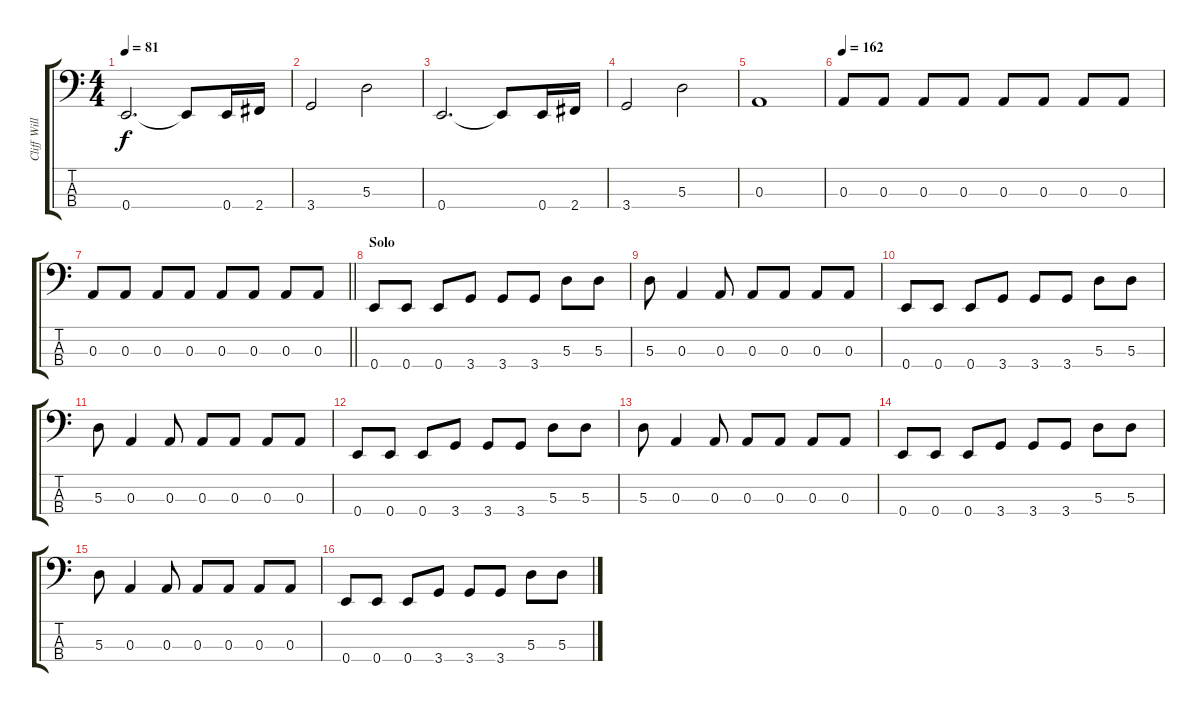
\track ("Cliff Williams" "Cliff Will") {instrument electricbassfinger}
\staff {score tabs}
\tuning (G2 D2 A1 E1) {hide}
\ts (4 4)
\tempo 81
\clef f4
\ks c
0.4.2{d dy f} 0.4{t}.8 0.4.16 2.4.16 |
3.4.2 5.3.2 |
0.4.2{d} 0.4{t}.8 0.4.16 2.4.16 |
3.4.2 5.3.2 |
0.3.1 |
\tempo 162
0.3.8 0.3.8 0.3.8 0.3.8 0.3.8 0.3.8 0.3.8 0.3.8 |
\barLineRight lightlight
0.3.8 0.3.8 0.3.8 0.3.8 0.3.8 0.3.8 0.3.8 0.3.8 |
\section ("" "Solo")
0.4.8 0.4.8 0.4.8 3.4.8 3.4.8 3.4.8 5.3.8 5.3.8 |
5.3.8 0.3.4 0.3.8 0.3.8 0.3.8 0.3.8 0.3.8 |
0.4.8 0.4.8 0.4.8 3.4.8 3.4.8 3.4.8 5.3.8 5.3.8 |
5.3.8 0.3.4 0.3.8 0.3.8 0.3.8 0.3.8 0.3.8 |
0.4.8 0.4.8 0.4.8 3.4.8 3.4.8 3.4.8 5.3.8 5.3.8 |
5.3.8 0.3.4 0.3.8 0.3.8 0.3.8 0.3.8 0.3.8 |
0.4.8 0.4.8 0.4.8 3.4.8 3.4.8 3.4.8 5.3.8 5.3.8 |
5.3.8 0.3.4 0.3.8 0.3.8 0.3.8 0.3.8 0.3.8 |
0.4.8 0.4.8 0.4.8 3.4.8 3.4.8 3.4.8 5.3.8 5.3.8
